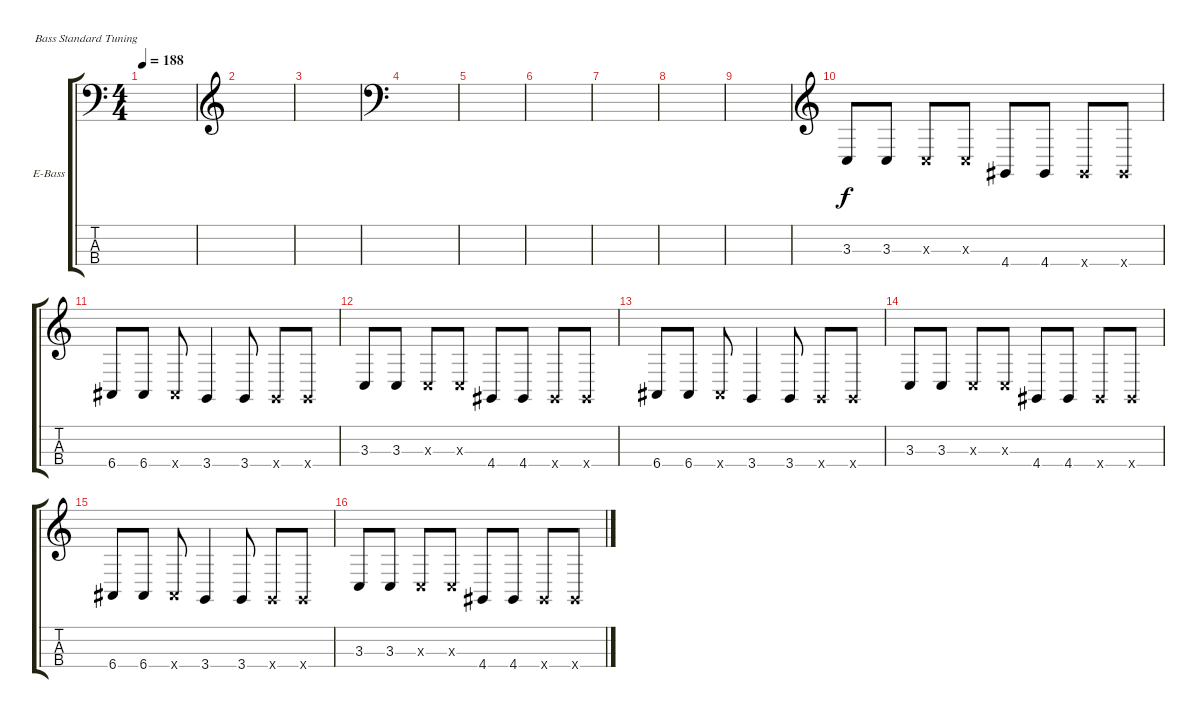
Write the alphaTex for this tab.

\defaultSystemsLayout 4
\bracketExtendMode groupsimilarinstruments
\firstSystemTrackNameOrientation horizontal
\otherSystemsTrackNameOrientation horizontal
\track ("Кислый" "E-Bass") {instrument electricbassfinger}
\staff {score tabs}
\tuning (G2 D2 A1 E1)
\ts (4 4)
\tempo 188
\clef f4
\scale
0.485477
\ks c
|
\clef g2
\scale
0.257261 |
\scale
0.257261 |
\clef f4
\scale
0.333333 |
\scale
0.333333 |
\scale
0.333333 |
\scale
0.333333 |
\scale
0.333333 |
\scale
0.333333 |
\clef g2
\scale
0.333333 3.3.8 3.3.8 3.3{x}.8 3.3{x}.8 4.4.8 4.4.8 4.4{x}.8 4.4{x}.8 |
\scale
0.333333 6.4.8 6.4.8 6.4{x}.8 3.4.4 3.4.8 3.4{x}.8 3.4{x}.8 |
\scale
0.333333 3.3.8 3.3.8 3.3{x}.8 3.3{x}.8 4.4.8 4.4.8 4.4{x}.8 4.4{x}.8 |
\scale
0.333333 6.4.8 6.4.8 6.4{x}.8 3.4.4 3.4.8 3.4{x}.8 3.4{x}.8 |
\scale
0.333333 3.3.8 3.3.8 3.3{x}.8 3.3{x}.8 4.4.8 4.4.8 4.4{x}.8 4.4{x}.8 |
\scale
0.333333 6.4.8 6.4.8 6.4{x}.8 3.4.4 3.4.8 3.4{x}.8 3.4{x}.8 |
\scale
0.333333 3.3.8 3.3.8 3.3{x}.8 3.3{x}.8 4.4.8 4.4.8 4.4{x}.8 4.4{x}.8
